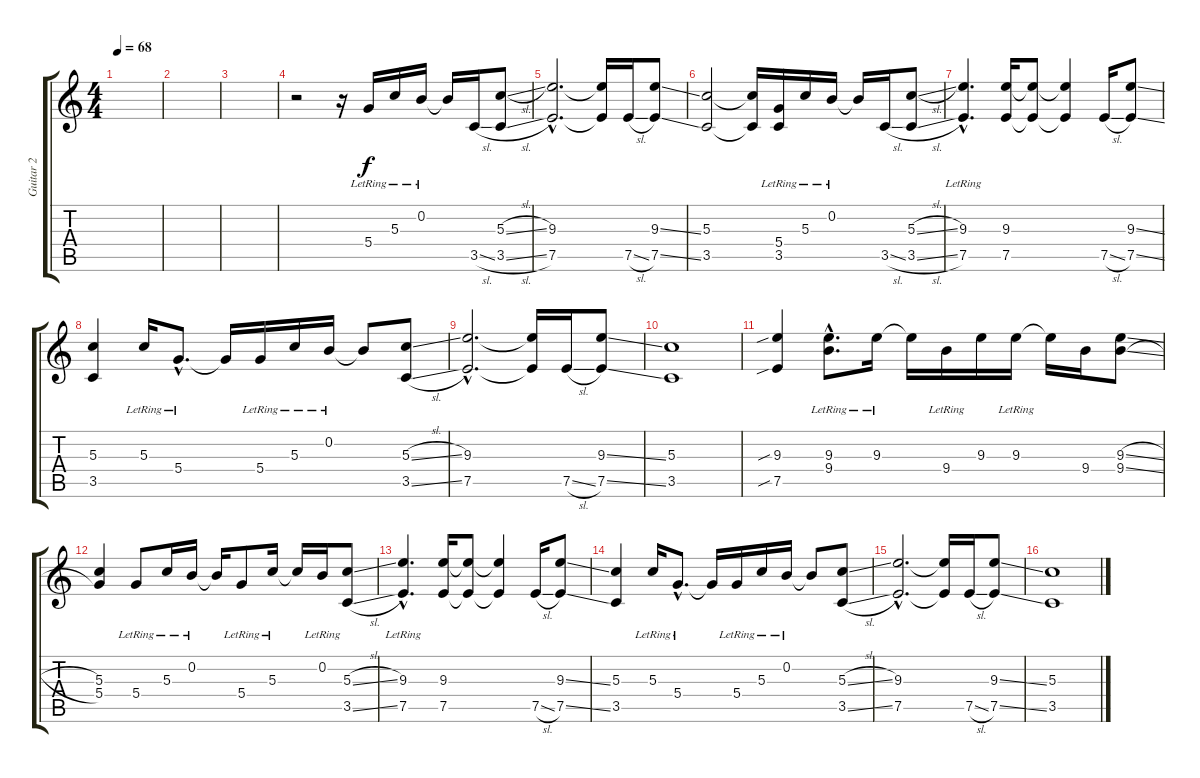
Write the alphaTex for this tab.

\track ("Guitar 2" "Guitar 2") {instrument distortionguitar}
\staff {score tabs}
\tuning (E4 B3 G3 D3 A2 E2) {hide}
\ts (4 4)
\tempo 68
\clef g2
\ks c
|
|
|
r.2 r.16 5.4{lr}.16 5.3{lr}.16 0.2{lr}.16 0.2{t}.16 3.5{sl}.16 (5.3{sl} 3.5{sl}).8 |
(9.3{hac} 7.5{hac}).2{d} (9.3{t} 7.5{t}).16 7.5{sl}.16 (9.3{ss} 7.5{ss}).8 |
(5.3 3.5).2 (5.3{t} 3.5{t}).16 (5.4{lr} 3.5{lr}).16 5.3{lr}.16 0.2{lr}.16 0.2{t}.16 3.5{sl}.16 (5.3{sl} 3.5{sl}).8 |
(9.3{hac lr} 7.5{hac lr}).4{d} (9.3 7.5).16 (9.3{t} 7.5{t}).8 (9.3{t} 7.5{t}).4 7.5{sl}.16 (9.3{ss} 7.5{ss}).8 |
(5.3 3.5).4 5.3{lr}.16 5.4{hac lr}.8{d} 5.4{t}.16 5.4{lr}.16 5.3{lr}.16 0.2{lr}.16 0.2{t}.8 (5.3{sl} 3.5{sl}).8 |
(9.3{hac} 7.5{hac}).2{d} (9.3{t} 7.5{t}).16 7.5{sl}.16 (9.3{ss} 7.5{ss}).8 |
(5.3 3.5).1 |
(9.3{sib} 7.5{sib}).4 (9.3{hac lr} 9.4{hac lr}).8{d} 9.3{lr}.16 9.3{t}.16 9.4{lr}.16 9.3.16 9.3{lr}.16 9.3{t}.16 9.4.16 (9.3{sl} 9.4{sl}).8 |
(5.3 5.4).4 5.4{lr}.8 5.3{lr}.16 0.2{lr}.16 0.2{t}.16 5.4{lr}.8 5.3{lr}.16 5.3{t}.16 0.2{lr}.16 (5.3{sl} 3.5{sl}).8 |
(9.3{hac lr} 7.5{hac lr}).4{d} (9.3 7.5).16 (9.3{t} 7.5{t}).8 (9.3{t} 7.5{t}).4 7.5{sl}.16 (9.3{ss} 7.5{ss}).8 |
(5.3 3.5).4 5.3{lr}.16 5.4{hac lr}.8{d} 5.4{t}.16 5.4{lr}.16 5.3{lr}.16 0.2{lr}.16 0.2{t}.8 (5.3{sl} 3.5{sl}).8 |
(9.3{hac} 7.5{hac}).2{d} (9.3{t} 7.5{t}).16 7.5{sl}.16 (9.3{ss} 7.5{ss}).8 |
(5.3 3.5).1
